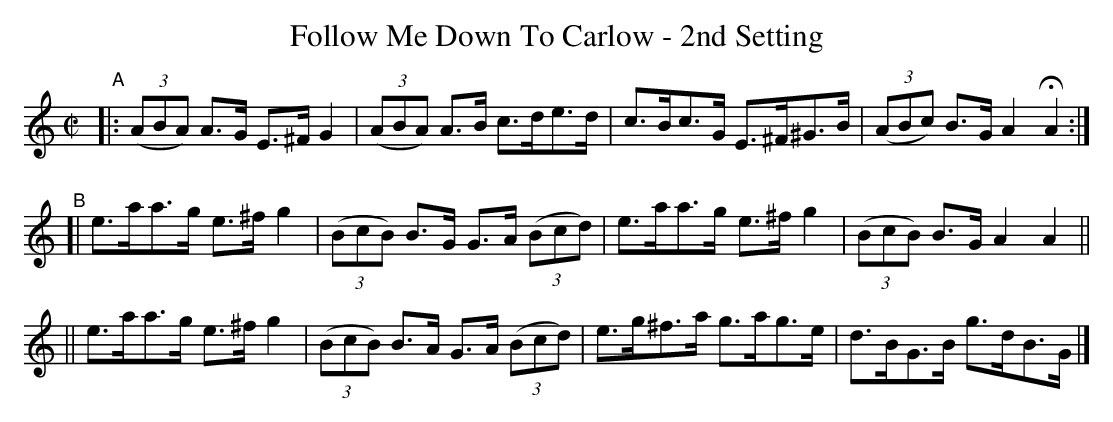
X:1
T: Follow Me Down To Carlow - 2nd Setting
M: C|
L: 1/8
K: Am
"^A"\
|: (3(ABA) A>G E>^FG2 | (3(ABA) A>B c>de>d | c>Bc>G E>^F^G>B | (3(ABc) B>G A2HA2 :|
"^B"\
[| e>aa>g e>^fg2 | (3(BcB) B>G G>A (3(Bcd) | e>aa>g e>^fg2 | (3(BcB) B>G A2A2 ||
|| e>aa>g e>^fg2 | (3(BcB) B>A G>A (3(Bcd) | e>g^f>a g>ag>e | d>BG>B g>dB>G |]
